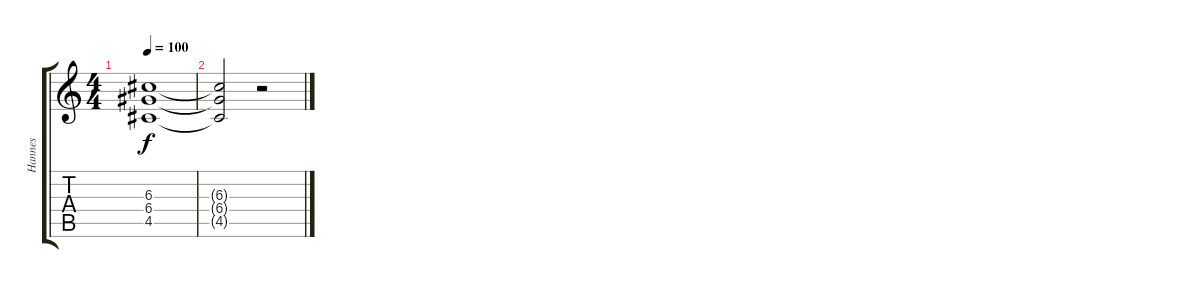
\track ("Hannes" "Hannes") {instrument distortionguitar}
\staff {score tabs}
\tuning (E4 B3 G3 D3 A2 E2) {hide}
\ts (4 4)
\tempo 100
\clef g2
\ks c
(6.3{t} 6.4{t} 4.5{t}).1{dy f} |
(6.3{t} 6.4{t} 4.5{t}).2 r.2
